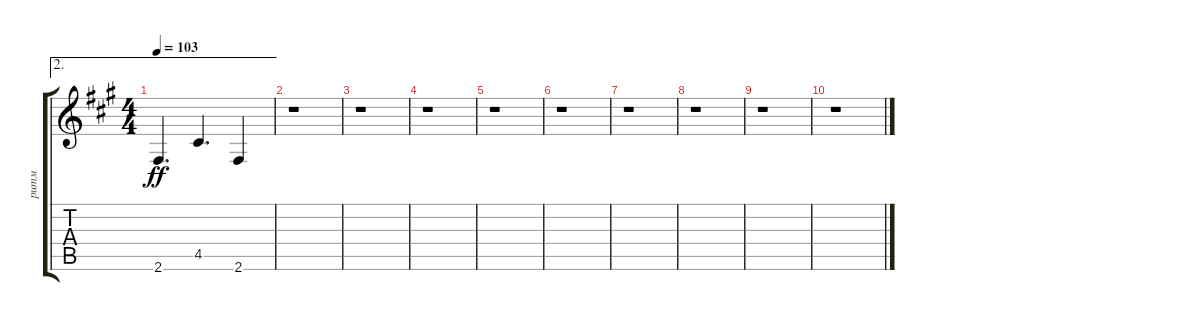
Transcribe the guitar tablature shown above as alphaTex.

\track ("ритм" "ритм") {instrument electricguitarjazz}
\staff {score tabs}
\tuning (E4 B3 G3 D3 A2 E2) {hide}
\ae 2
\ts (4 4)
\tempo 103
\clef g2
\ks f#minor
2.6.4{d dy ff} 4.5.4{d} 2.6.4 |
r.1 |
r.1 |
r.1 |
r.1 |
r.1 |
r.1 |
r.1 |
r.1 |
r.1
